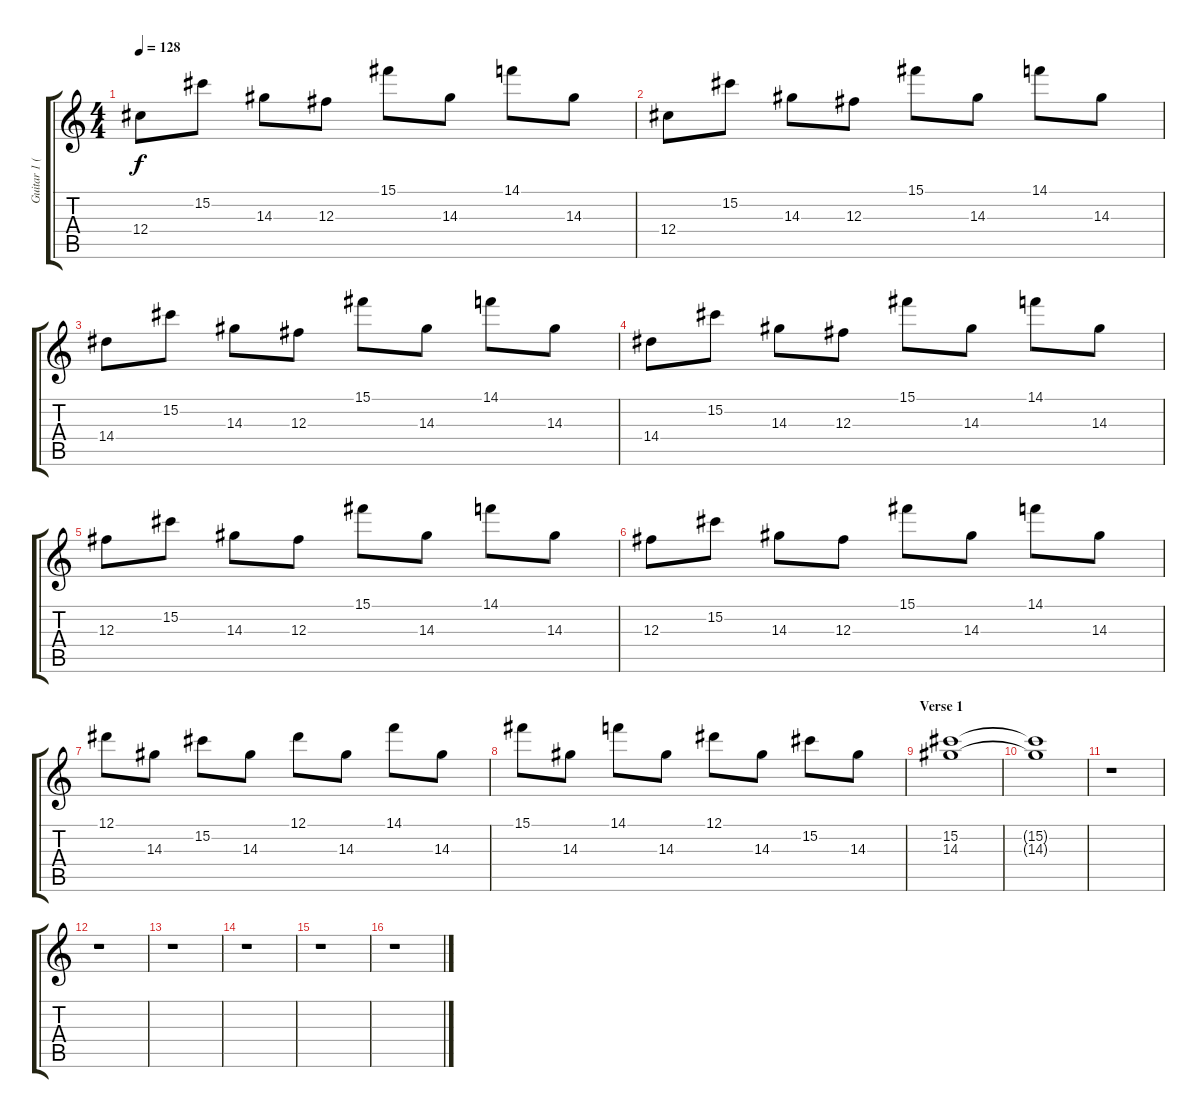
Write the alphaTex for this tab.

\track ("Guitar 1 (Slash)" "Guitar 1 (") {instrument distortionguitar}
\staff {score tabs}
\tuning (Eb4 Bb3 Gb3 Db3 Ab2 Eb2) {hide}
\ts (4 4)
\tempo 128
\clef g2
\ks c
12.4.8{dy f} 15.2.8 14.3.8 12.3.8 15.1.8 14.3.8 14.1.8 14.3.8 |
12.4.8 15.2.8 14.3.8 12.3.8 15.1.8 14.3.8 14.1.8 14.3.8 |
14.4.8 15.2.8 14.3.8 12.3.8 15.1.8 14.3.8 14.1.8 14.3.8 |
14.4.8 15.2.8 14.3.8 12.3.8 15.1.8 14.3.8 14.1.8 14.3.8 |
12.3.8 15.2.8 14.3.8 12.3.8 15.1.8 14.3.8 14.1.8 14.3.8 |
12.3.8 15.2.8 14.3.8 12.3.8 15.1.8 14.3.8 14.1.8 14.3.8 |
12.1.8 14.3.8 15.2.8 14.3.8 12.1.8 14.3.8 14.1.8 14.3.8 |
15.1.8 14.3.8 14.1.8 14.3.8 12.1.8 14.3.8 15.2.8 14.3.8 |
\section ("" "Verse 1")
(15.2 14.3).1 |
(15.2{t} 14.3{t}).1 |
r.1 |
r.1 |
r.1 |
r.1 |
r.1 |
r.1
